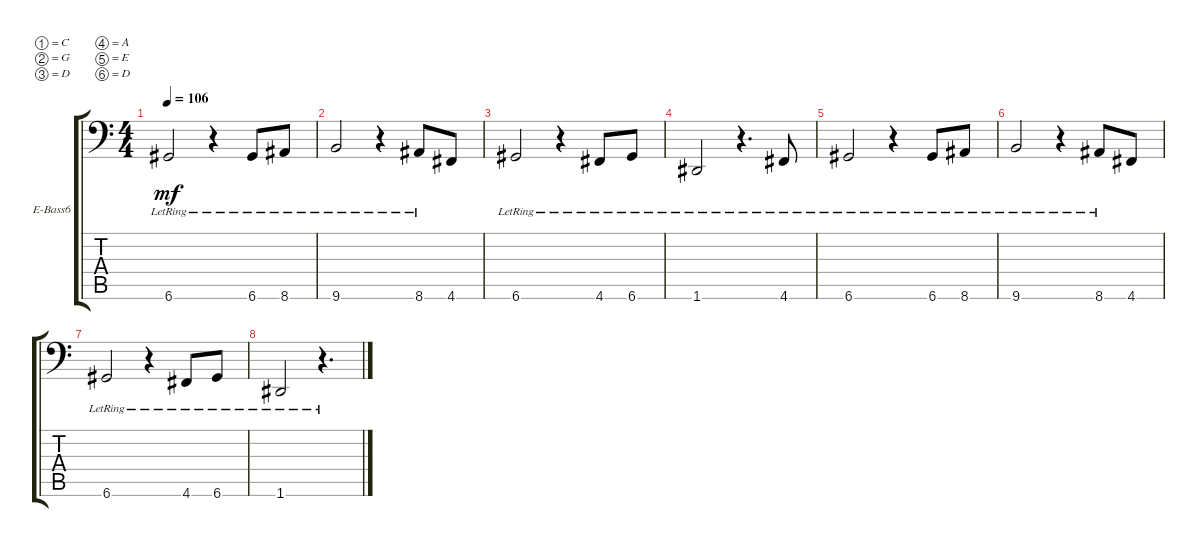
\defaultSystemsLayout 4
\bracketExtendMode groupsimilarinstruments
\firstSystemTrackNameOrientation horizontal
\otherSystemsTrackNameOrientation horizontal
\track ("Electric Bass" "E-Bass6") {instrument electricbassfinger}
\staff {score tabs}
\tuning (C3 G2 D2 A1 E1 D1)
\ts (4 4)
\tempo 106
\clef f4
\ks c
6.6{lr}.2{dy mf} r.4 6.6{lr}.8 8.6{lr}.8 |
9.6{lr}.2 r.4 8.6{lr}.8 4.6.8 |
6.6{lr}.2 r.4 4.6{lr}.8 6.6{lr}.8 |
1.6{lr}.2 r.4{d} 4.6{lr}.8 |
6.6{lr}.2 r.4 6.6{lr}.8 8.6{lr}.8 |
9.6{lr}.2 r.4 8.6{lr}.8 4.6.8 |
6.6{lr}.2 r.4 4.6{lr}.8 6.6{lr}.8 |
1.6{lr}.2 r.4{d}
